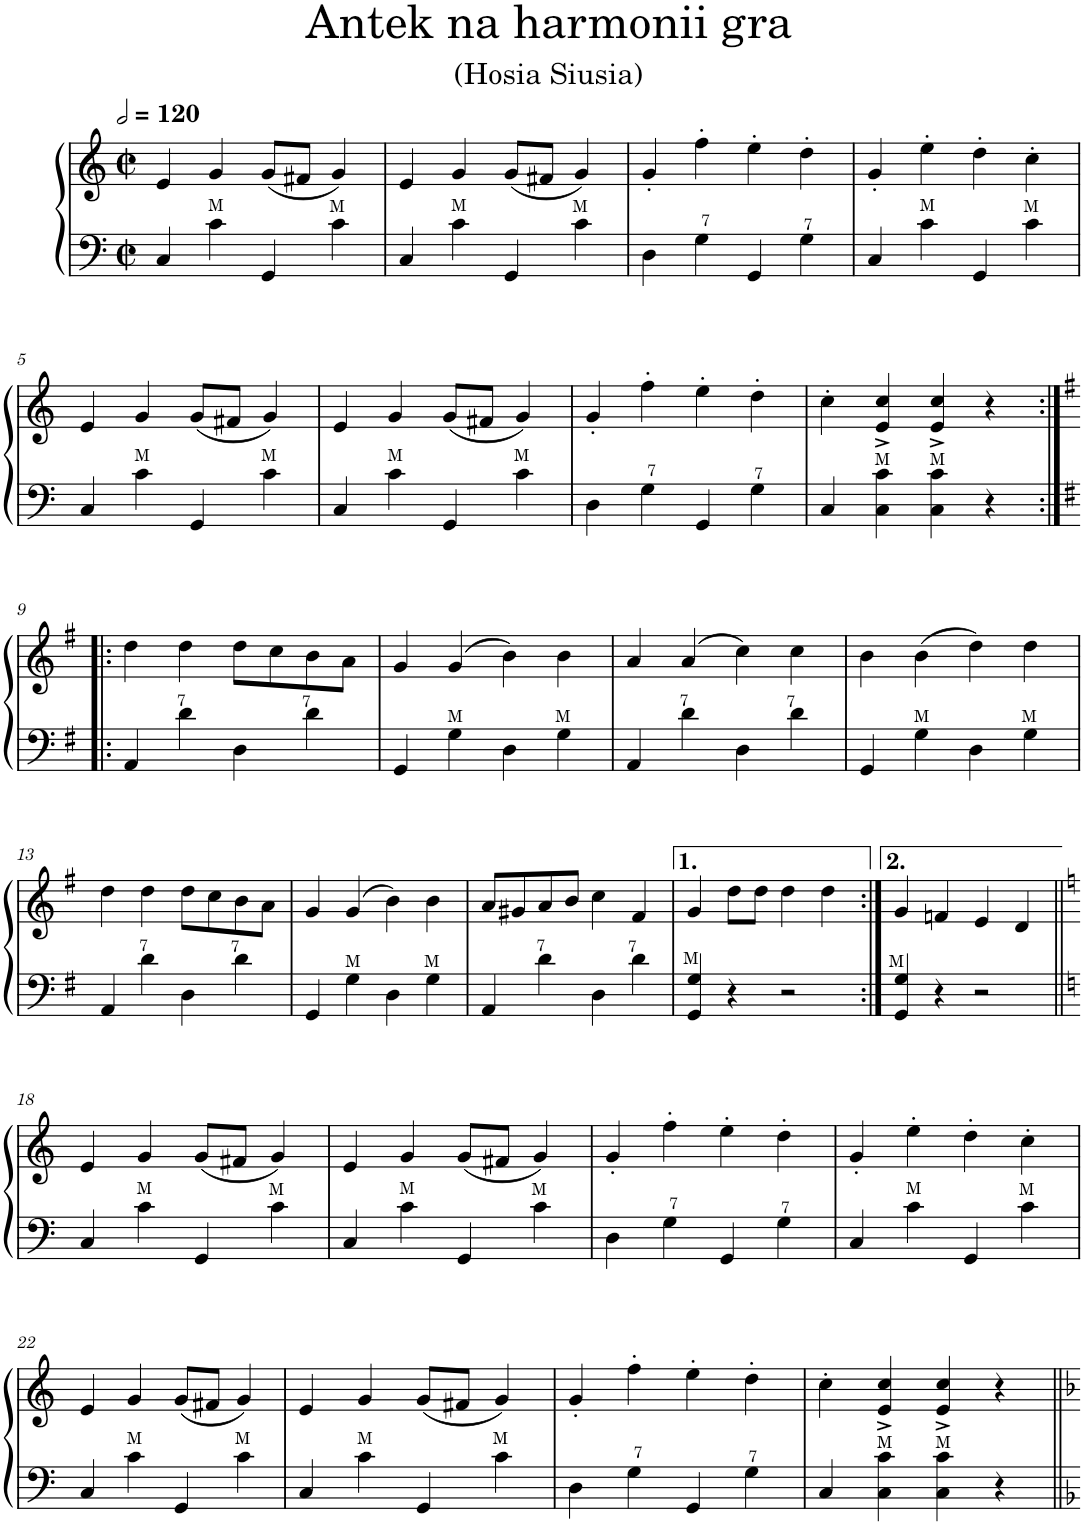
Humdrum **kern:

**kern	**kern
*part1	*part1
*staff2	*staff1
*I"Accordion	*
*I'Acc.	*
*clefF4	*clefG2
*k[]	*k[]
*M2/2	*M2/2
*met(c|)	*met(c|)
*MM240	*MM240
=1	=1
4C/	4e/
4c\	4g/
4GG/	(8g/L
.	8f#X/J
4c\	4g/)
=2	=2
4C/	4e/
4c\	4g/
4GG/	(8g/L
.	8f#X/J
4c\	4g/)
=3	=3
4D\	4g'/
4G\	4ff'\
4GG/	4ee'\
4G\	4dd'\
=4	=4
4C/	4g'/
4c\	4ee'\
4GG/	4dd'\
4c\	4cc'\
!!LO:LB:g=z
=5	=5
4C/	4e/
4c\	4g/
4GG/	(8g/L
.	8f#X/J
4c\	4g/)
=6	=6
4C/	4e/
4c\	4g/
4GG/	(8g/L
.	8f#X/J
4c\	4g/)
=7	=7
4D\	4g'/
4G\	4ff'\
4GG/	4ee'\
4G\	4dd'\
=8	=8
4C/	4cc'\
4C\ 4c\	4e/^ 4cc/^
4C\ 4c\	4e/^ 4cc/^
4r	4r
!!LO:LB:g=z
=9:|!|:	=9:|!|:
*k[f#]	*k[f#]
4AA/	4dd\
4d\	4dd\
4D\	8dd\L
.	8cc\
4d\	8b\
.	8a\J
=10	=10
4GG/	4g/
4G\	(4g/
4D\	4b\)
4G\	4b\
=11	=11
4AA/	4a/
4d\	(4a/
4D\	4cc\)
4d\	4cc\
=12	=12
4GG/	4b\
4G\	(4b\
4D\	4dd\)
4G\	4dd\
!!LO:LB:g=z
=13	=13
4AA/	4dd\
4d\	4dd\
4D\	8dd\L
.	8cc\
4d\	8b\
.	8a\J
=14	=14
4GG/	4g/
4G\	(4g/
4D\	4b\)
4G\	4b\
=15	=15
4AA/	8a/L
.	8g#X/
4d\	8a/
.	8b/J
4D\	4cc\
4d\	4f#/
=16	=16
4GG/ 4G/	4g/
4r	8dd\L
.	8dd\J
2r	4dd\
.	4dd\
=17:|!	=17:|!
4GG/ 4G/	4g/
4r	4fn/
2r	4e/
.	4d/
!!LO:LB:g=z
=18||	=18||
*k[]	*k[]
4C/	4e/
4c\	4g/
4GG/	(8g/L
.	8f#X/J
4c\	4g/)
=19	=19
4C/	4e/
4c\	4g/
4GG/	(8g/L
.	8f#X/J
4c\	4g/)
=20	=20
4D\	4g'/
4G\	4ff'\
4GG/	4ee'\
4G\	4dd'\
=21	=21
4C/	4g'/
4c\	4ee'\
4GG/	4dd'\
4c\	4cc'\
!!LO:LB:g=z
=22	=22
4C/	4e/
4c\	4g/
4GG/	(8g/L
.	8f#X/J
4c\	4g/)
=23	=23
*k[]	*k[]
4C/	4e/
4c\	4g/
4GG/	(8g/L
.	8f#X/J
4c\	4g/)
=24	=24
4D\	4g'/
4G\	4ff'\
4GG/	4ee'\
4G\	4dd'\
=25	=25
4C/	4cc'\
4C\ 4c\	4e/^ 4cc/^
4C\ 4c\	4e/^ 4cc/^
4r	4r
=||	=||
*-	*-
